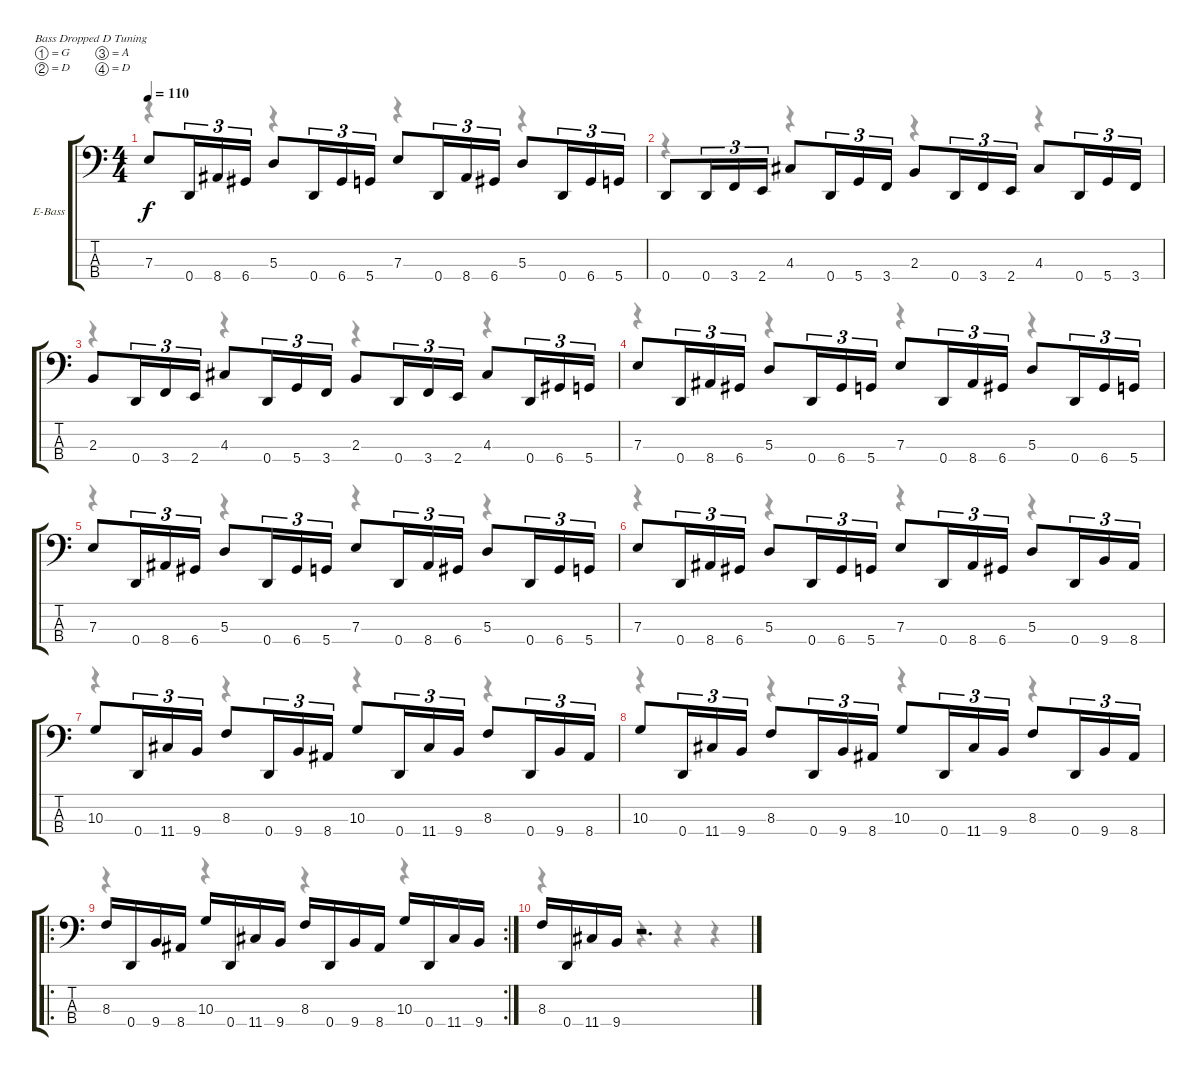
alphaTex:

\bracketExtendMode groupsimilarinstruments
\firstSystemTrackNameOrientation horizontal
\otherSystemsTrackNameOrientation horizontal
\track ("Bass" "E-Bass") {instrument electricbassfinger}
\staff {score tabs}
\tuning (G2 D2 A1 D1)
\voice
\ts (4 4)
\tempo 110
\clef f4
\ks c
7.3.8{dy f beam merge} 0.4.16{tu (3 2) beam merge} 8.4.16{tu (3 2) beam merge} 6.4.16{tu (3 2)} 5.3.8{beam merge} 0.4.16{tu (3 2) beam merge} 6.4.16{tu (3 2) beam merge} 5.4.16{tu (3 2)} 7.3.8{beam merge} 0.4.16{tu (3 2) beam merge} 8.4.16{tu (3 2) beam merge} 6.4.16{tu (3 2)} 5.3.8{beam merge} 0.4.16{tu (3 2) beam merge} 6.4.16{tu (3 2) beam merge} 5.4.16{tu (3 2)} |
0.4.8{beam merge} 0.4.16{tu (3 2) beam merge} 3.4.16{tu (3 2) beam merge} 2.4.16{tu (3 2)} 4.3.8{beam merge} 0.4.16{tu (3 2) beam merge} 5.4.16{tu (3 2) beam merge} 3.4.16{tu (3 2)} 2.3.8{beam merge} 0.4.16{tu (3 2) beam merge} 3.4.16{tu (3 2) beam merge} 2.4.16{tu (3 2)} 4.3.8{beam merge} 0.4.16{tu (3 2) beam merge} 5.4.16{tu (3 2) beam merge} 3.4.16{tu (3 2)} |
2.3.8{beam merge} 0.4.16{tu (3 2) beam merge} 3.4.16{tu (3 2) beam merge} 2.4.16{tu (3 2)} 4.3.8{beam merge} 0.4.16{tu (3 2) beam merge} 5.4.16{tu (3 2) beam merge} 3.4.16{tu (3 2)} 2.3.8{beam merge} 0.4.16{tu (3 2) beam merge} 3.4.16{tu (3 2) beam merge} 2.4.16{tu (3 2)} 4.3.8{beam merge} 0.4.16{tu (3 2) beam merge} 6.4.16{tu (3 2) beam merge} 5.4.16{tu (3 2)} |
7.3.8{beam merge} 0.4.16{tu (3 2) beam merge} 8.4.16{tu (3 2) beam merge} 6.4.16{tu (3 2)} 5.3.8{beam merge} 0.4.16{tu (3 2) beam merge} 6.4.16{tu (3 2) beam merge} 5.4.16{tu (3 2)} 7.3.8{beam merge} 0.4.16{tu (3 2) beam merge} 8.4.16{tu (3 2) beam merge} 6.4.16{tu (3 2)} 5.3.8{beam merge} 0.4.16{tu (3 2) beam merge} 6.4.16{tu (3 2) beam merge} 5.4.16{tu (3 2)} |
7.3.8{beam merge} 0.4.16{tu (3 2) beam merge} 8.4.16{tu (3 2) beam merge} 6.4.16{tu (3 2)} 5.3.8{beam merge} 0.4.16{tu (3 2) beam merge} 6.4.16{tu (3 2) beam merge} 5.4.16{tu (3 2)} 7.3.8{beam merge} 0.4.16{tu (3 2) beam merge} 8.4.16{tu (3 2) beam merge} 6.4.16{tu (3 2)} 5.3.8{beam merge} 0.4.16{tu (3 2) beam merge} 6.4.16{tu (3 2) beam merge} 5.4.16{tu (3 2)} |
7.3.8{beam merge} 0.4.16{tu (3 2) beam merge} 8.4.16{tu (3 2) beam merge} 6.4.16{tu (3 2)} 5.3.8{beam merge} 0.4.16{tu (3 2) beam merge} 6.4.16{tu (3 2) beam merge} 5.4.16{tu (3 2)} 7.3.8{beam merge} 0.4.16{tu (3 2) beam merge} 8.4.16{tu (3 2) beam merge} 6.4.16{tu (3 2)} 5.3.8{beam merge} 0.4.16{tu (3 2) beam merge} 9.4.16{tu (3 2) beam merge} 8.4.16{tu (3 2)} |
10.3.8{beam merge} 0.4.16{tu (3 2) beam merge} 11.4.16{tu (3 2) beam merge} 9.4.16{tu (3 2)} 8.3.8{beam merge} 0.4.16{tu (3 2) beam merge} 9.4.16{tu (3 2) beam merge} 8.4.16{tu (3 2)} 10.3.8{beam merge} 0.4.16{tu (3 2) beam merge} 11.4.16{tu (3 2) beam merge} 9.4.16{tu (3 2)} 8.3.8{beam merge} 0.4.16{tu (3 2) beam merge} 9.4.16{tu (3 2) beam merge} 8.4.16{tu (3 2)} |
10.3.8{beam merge} 0.4.16{tu (3 2) beam merge} 11.4.16{tu (3 2) beam merge} 9.4.16{tu (3 2)} 8.3.8{beam merge} 0.4.16{tu (3 2) beam merge} 9.4.16{tu (3 2) beam merge} 8.4.16{tu (3 2)} 10.3.8{beam merge} 0.4.16{tu (3 2) beam merge} 11.4.16{tu (3 2) beam merge} 9.4.16{tu (3 2)} 8.3.8{beam merge} 0.4.16{tu (3 2) beam merge} 9.4.16{tu (3 2) beam merge} 8.4.16{tu (3 2)} |
\ro
\rc 2
8.3.16 0.4.16 9.4.16 8.4.16 10.3.16 0.4.16 11.4.16 9.4.16 8.3.16 0.4.16 9.4.16 8.4.16 10.3.16 0.4.16 11.4.16 9.4.16 |
8.3.16 0.4.16 11.4.16 9.4.16 r.2{d}
\voice
\clef f4
\ottava regular
\simile none
\ks c
r.4{dy mf} r.4 r.4 r.4 |
r.4 r.4 r.4 r.4 |
r.4 r.4 r.4 r.4 |
r.4 r.4 r.4 r.4 |
r.4 r.4 r.4 r.4 |
r.4 r.4 r.4 r.4 |
r.4 r.4 r.4 r.4 |
r.4 r.4 r.4 r.4 |
r.4 r.4 r.4 r.4 |
r.4 r.4 r.4 r.4
